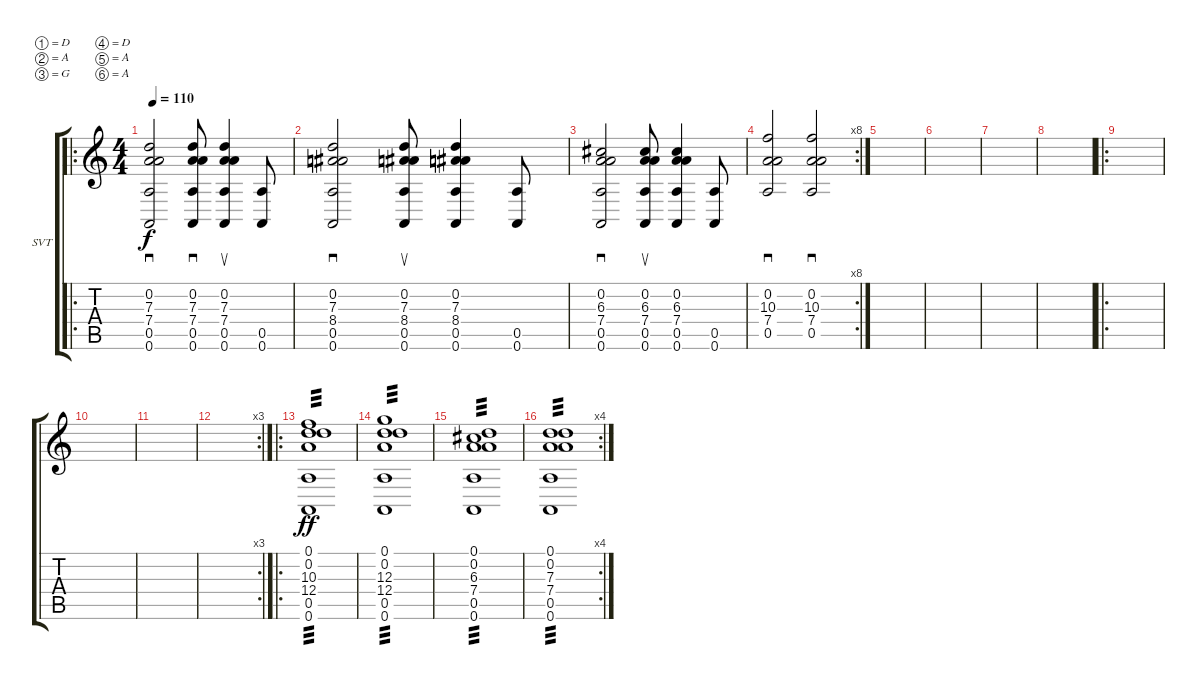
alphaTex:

\defaultSystemsLayout 4
\bracketExtendMode groupsimilarinstruments
\firstSystemTrackNameOrientation horizontal
\otherSystemsTrackNameOrientation horizontal
\track ("Guitar Steve Von Til" "SVT") {instrument distortionguitar}
\staff {score tabs}
\tuning (D4 A3 G3 D3 A2 A1)
\ro
\ts (4 4)
\tempo 110
\clef g2
\ks c
(0.6 0.5 7.4 7.3 0.2).2{sd dy f} (0.6 0.5 7.4 7.3 0.2).8{sd} (0.6 0.5 7.4 7.3 0.2).4{su} (0.6 0.5).8 |
(0.6 0.5 8.4 7.3 0.2).2{sd} (0.6 0.5 8.4 7.3 0.2).8{su} (0.6 0.5 8.4 7.3 0.2).4 (0.6 0.5).8 |
(0.6 0.5 7.4 6.3 0.2).2{sd} (0.6 0.5 7.4 6.3 0.2).8{su} (0.6 0.5 7.4 6.3 0.2).4 (0.6 0.5).8 |
\rc 8
(0.5 7.4 10.3 0.2).2{sd} (0.5 7.4 10.3 0.2).2{sd} |
|
|
|
|
\ro
|
|
|
\rc 3
|
\ro
(0.6 0.5 12.4 10.3 0.2 0.1).1{tp 3 dy ff} |
(0.6 0.5 12.4 12.3 0.2 0.1).1{tp 3} |
(0.6 0.5 7.4 6.3 0.2 0.1).1{tp 3} |
\rc 4
(0.6 0.5 7.4 7.3 0.1 0.2).1{tp 3}
